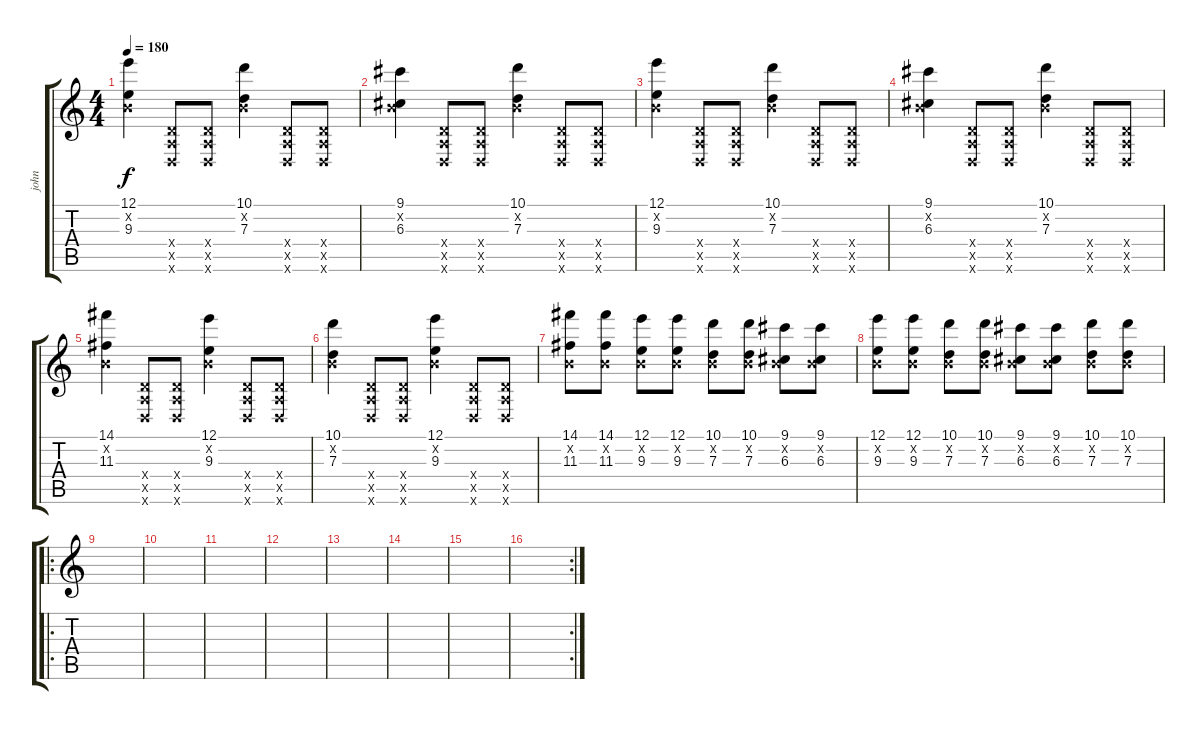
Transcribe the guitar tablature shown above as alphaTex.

\track ("john" "john") {instrument overdrivenguitar}
\staff {score tabs}
\tuning (E4 B3 G3 D3 A2 D2) {hide}
\ts (4 4)
\tempo 180
\clef g2
\ks c
(12.1 0.2{x} 9.3).4{dy f} (0.4{x} 0.5{x} 0.6{x}).8 (0.4{x} 0.5{x} 0.6{x}).8 (10.1 0.2{x} 7.3).4 (0.4{x} 0.5{x} 0.6{x}).8 (0.4{x} 0.5{x} 0.6{x}).8 |
(9.1 0.2{x} 6.3).4 (0.4{x} 0.5{x} 0.6{x}).8 (0.4{x} 0.5{x} 0.6{x}).8 (10.1 0.2{x} 7.3).4 (0.4{x} 0.5{x} 0.6{x}).8 (0.4{x} 0.5{x} 0.6{x}).8 |
(12.1 0.2{x} 9.3).4 (0.4{x} 0.5{x} 0.6{x}).8 (0.4{x} 0.5{x} 0.6{x}).8 (10.1 0.2{x} 7.3).4 (0.4{x} 0.5{x} 0.6{x}).8 (0.4{x} 0.5{x} 0.6{x}).8 |
(9.1 0.2{x} 6.3).4 (0.4{x} 0.5{x} 0.6{x}).8 (0.4{x} 0.5{x} 0.6{x}).8 (10.1 0.2{x} 7.3).4 (0.4{x} 0.5{x} 0.6{x}).8 (0.4{x} 0.5{x} 0.6{x}).8 |
(14.1 0.2{x} 11.3).4 (0.4{x} 0.5{x} 0.6{x}).8 (0.4{x} 0.5{x} 0.6{x}).8 (12.1 0.2{x} 9.3).4 (0.4{x} 0.5{x} 0.6{x}).8 (0.4{x} 0.5{x} 0.6{x}).8 |
(10.1 0.2{x} 7.3).4 (0.4{x} 0.5{x} 0.6{x}).8 (0.4{x} 0.5{x} 0.6{x}).8 (12.1 0.2{x} 9.3).4 (0.4{x} 0.5{x} 0.6{x}).8 (0.4{x} 0.5{x} 0.6{x}).8 |
(14.1 0.2{x} 11.3).8 (14.1 0.2{x} 11.3).8 (12.1 0.2{x} 9.3).8 (12.1 0.2{x} 9.3).8 (10.1 0.2{x} 7.3).8 (10.1 0.2{x} 7.3).8 (9.1 0.2{x} 6.3).8 (9.1 0.2{x} 6.3).8 |
(12.1 0.2{x} 9.3).8 (12.1 0.2{x} 9.3).8 (10.1 0.2{x} 7.3).8 (10.1 0.2{x} 7.3).8 (9.1 0.2{x} 6.3).8 (9.1 0.2{x} 6.3).8 (10.1 0.2{x} 7.3).8 (10.1 0.2{x} 7.3).8 |
\ro
|
|
|
|
|
|
|
\rc 2
